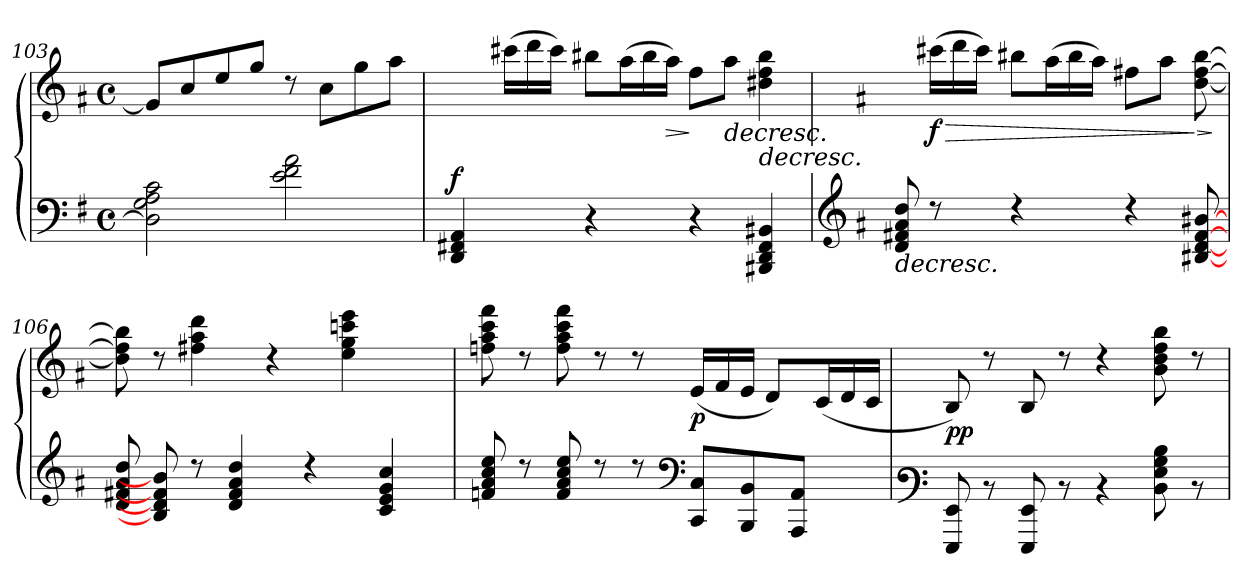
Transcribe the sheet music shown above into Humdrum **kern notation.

**kern	**kern	**dynam
*part1	*part1	*part1
*staff2	*staff1	*staff1/2
*clefF4	*clefG3	*
*k[f#]	*k[f#]	*
*M4/4	*M4/4	*
*met(c)	*met(c)	*
=103	=103	=103
2D\] 2G\ 2A\ 2c\	8e/L]	.
.	8a/	.
.	8cc/	.
.	8ee/J	.
2e\ 2f#\ 2a\	8rb	.
.	8a\L	.
.	8ee\	.
.	8ff#\J	.
=104	=104	=104
*^	*	*
!	!	!	!LO:DY:a=2
4DD/ 4FF#X/ 4AA/	4..ryy	4ryy	f
1ryy	.	(>16aa#X\LL	.
.	.	16bb\	.
.	.	16aa#\JJ)	.
.	4r	8gg#X\L	.
.	.	(>16ff#\L	.
.	.	16gg#\	.
!	!	!	!LO:HP:b
.	16ryy	16ff#\JJ)	>
.	4r	8dd\L	]
!	!	!	!LO:HP:b
.	.	8ff#\J	>
!	!	!	!LO:HP:b
.	4BBB#X/ 4DD/ 4FF#/ 4BB#X/	4b#\ 4dd\ 4gg#\	>
*v	*v	*	*
!!LO:PB:g=z
=105	=105	=105
*clefG3	*	*
*k[f#]	*k[f#]	*
*^	*	*
!	!	!	!LO:HP:b=2
*v	*v	*	*
8B/ 8d#X/ 8f#/ 8b/	8ryy	>
!	!	!LO:HP:b
!	!	!LO:DY:n=1:b
8rb	(>16aa#X\LL	> f
.	16bb\	.
16ryy	16aa#\JJ)	.
4rb	8gg#X\L	.
.	(>16ff#\L	.
.	16gg#\	.
16ryy	16ff#\JJ)	.
4rb	8dd#\L	.
.	8ff#\J	.
!	!	!LO:HP:n=1:b
[8G#X/ [8B/ [8d#/ [8g#X/	[8b\ [8dd#\ [8gg#\	] >
.	.	]
=106	=106	=106
8B/ 8d#X/ 8f#/ 8b/	8b\] 8dd#\] 8gg#\]	.
8G#/] 8B/] 8d#/] 8g#/]	8rb	.
8rb	4dd#\ 4ff#\ 4bb\	] ]
4B/ 4d#/ 4f#/ 4b/	.	.
.	4rb	.
4rb	.	.
.	4cc\ 4ee\ 4aan\ 4ccc\	.
4A/ 4c/ 4e/ 4a/	.	.
.	8ryy	]
=107	=107	=107
8dn/ 8f#/ 8a/ 8cc/	8ddn\ 8ff#\ 8aa\ 8ddd\	.
8rb	8rb	.
8d/ 8f#/ 8a/ 8cc/	8dd\ 8ff#\ 8aa\ 8ddd\	.
8rb	8rb	.
8rb	8rb	.
*clefF4	*	*
!	!	!LO:DY:b
8CC/ 8C/L	(<16c/LL	p
.	16d/	.
8BBB/ 8BB/	16c/JJ	.
.	8B/L)	.
8AAA/ 8AA/J	.	.
.	(<16A/L	.
8ryy	16B/	.
.	16A/JJ	.
!!LO:LB:g=z
=108	=108	=108
*clefF3	*	*
!	!	!LO:DY:b
!	!	!LO:DY:n=1:b
8GGG/ 8GG/	8G/)	p p
8rD	8rb	.
8GGG/ 8GG/	8G/	.
8rD	8rb	.
4rD	4rb	.
8D\ 8G\ 8B\ 8d\	8g\ 8b\ 8dd\ 8gg\	.
8rD	8rb	.
=	=	=
*-	*-	*-
